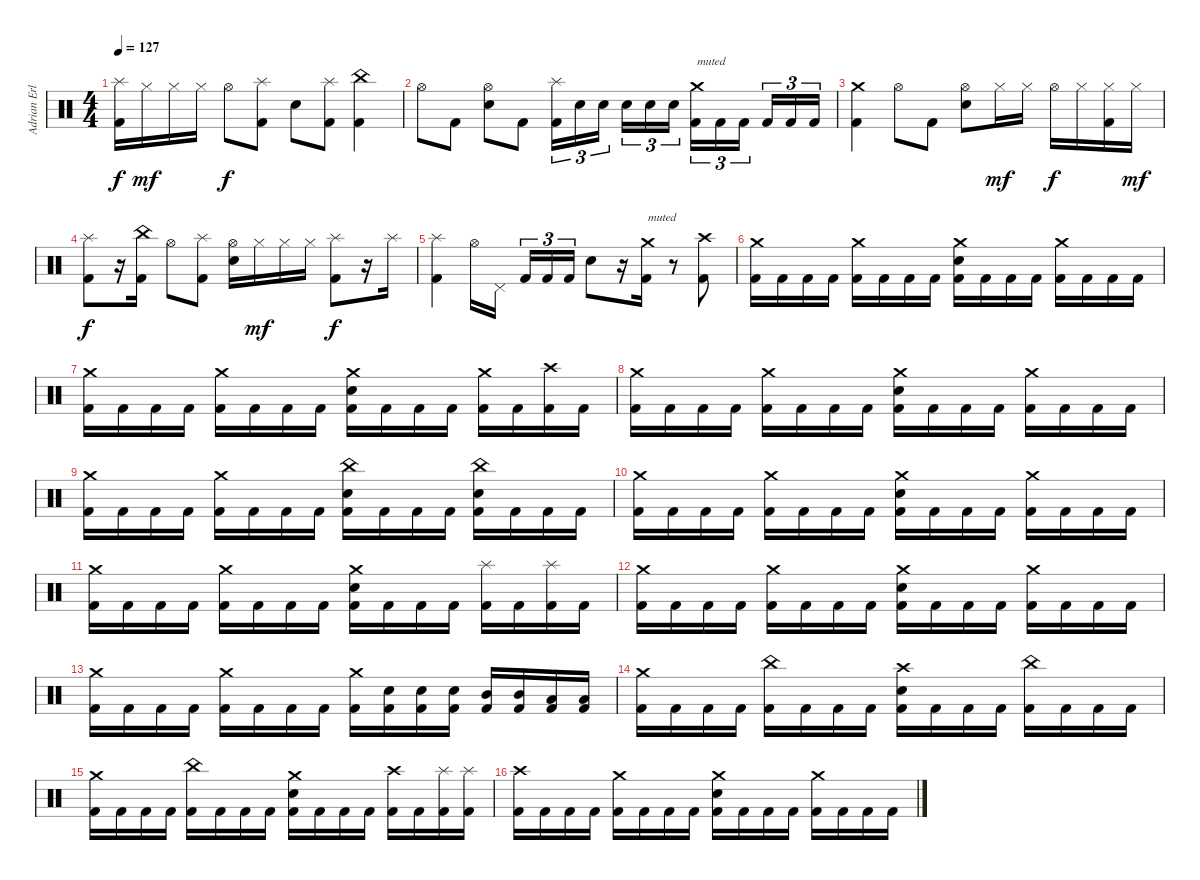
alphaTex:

\track ("Adrian Erlandsson" "Adrian Erl") {instrument percussion}
\staff {score}
\articulation defaults
\ts (4 4)
\tempo 127
\clef neutral
\ks c
("Splash (hit)" "Kick (hit) 2").16{dy f} "Hi-Hat (closed)".16{dy mf} "Hi-Hat (closed)".16 "Hi-Hat (closed)".16 "Hi-Hat (open)".8{dy f} ("Splash (hit)" "Kick (hit) 2").8 "Snare (hit) 2".8 ("Splash (hit)" "Kick (hit) 2").8 ("China (hit)" "Kick (hit) 2").4 |
"Hi-Hat (open)".8 "Kick (hit) 2".8 ("Hi-Hat (open)" "Snare (hit) 2").8 "Kick (hit) 2".8 ("Splash (hit)" "Kick (hit) 2").16{tu (3 2)} "Snare (hit) 2".16{tu (3 2)} "Snare (hit) 2".16{tu (3 2)} "Snare (hit) 2".16{tu (3 2)} "Snare (hit) 2".16{tu (3 2)} "Snare (hit) 2".16{tu (3 2)} ("Crash medium (hit)" "Kick (hit) 2").16{tu (3 2) txt "muted"} "Kick (hit) 2".16{tu (3 2)} "Kick (hit) 2".16{tu (3 2)} "Kick (hit) 2".16{tu (3 2)} "Kick (hit) 2".16{tu (3 2)} "Kick (hit) 2".16{tu (3 2)} |
("Crash medium (hit)" "Kick (hit) 2").4 "Hi-Hat (open)".8 "Kick (hit) 2".8 ("Hi-Hat (open)" "Snare (hit) 2").8 "Hi-Hat (closed)".16{dy mf} "Hi-Hat (closed)".16 "Hi-Hat (open)".16{dy f} "Hi-Hat (closed)".16 ("Hi-Hat (closed)" "Kick (hit) 2").16 "Hi-Hat (closed)".16{dy mf} |
("Splash (hit)" "Kick (hit) 2").8{dy f} r.16 ("China (hit)" "Kick (hit) 2").16 "Hi-Hat (open)".8 ("Splash (hit)" "Kick (hit) 2").8 ("Hi-Hat (open)" "Snare (hit) 2").16 "Hi-Hat (closed)".16{dy mf} "Hi-Hat (closed)".16 "Hi-Hat (closed)".16 ("Splash (hit)" "Kick (hit) 2").8{dy f} r.16 "Splash (hit)".16 |
("Splash (hit)" "Kick (hit) 2").4 "Hi-Hat (open)".16 "Pedal Hi-Hat (hit)".16 "Kick (hit) 2".16{tu (3 2)} "Kick (hit) 2".16{tu (3 2)} "Kick (hit) 2".16{tu (3 2)} "Snare (hit) 2".8 r.16 ("Crash medium (hit)" "Kick (hit) 2").16{txt "muted"} r.8 ("Crash high (hit)" "Kick (hit) 2").8 |
("Crash medium (hit)" "Kick (hit) 2").16 "Kick (hit) 2".16 "Kick (hit) 2".16 "Kick (hit) 2".16 ("Crash medium (hit)" "Kick (hit) 2").16 "Kick (hit) 2".16 "Kick (hit) 2".16 "Kick (hit) 2".16 ("Crash medium (hit)" "Snare (hit) 2" "Kick (hit) 2").16 "Kick (hit) 2".16 "Kick (hit) 2".16 "Kick (hit) 2".16 ("Crash medium (hit)" "Kick (hit) 2").16 "Kick (hit) 2".16 "Kick (hit) 2".16 "Kick (hit) 2".16 |
("Crash medium (hit)" "Kick (hit) 2").16 "Kick (hit) 2".16 "Kick (hit) 2".16 "Kick (hit) 2".16 ("Crash medium (hit)" "Kick (hit) 2").16 "Kick (hit) 2".16 "Kick (hit) 2".16 "Kick (hit) 2".16 ("Crash medium (hit)" "Snare (hit) 2" "Kick (hit) 2").16 "Kick (hit) 2".16 "Kick (hit) 2".16 "Kick (hit) 2".16 ("Crash medium (hit)" "Kick (hit) 2").16 "Kick (hit) 2".16 ("Crash high (hit)" "Kick (hit) 2").16 "Kick (hit) 2".16 |
("Crash medium (hit)" "Kick (hit) 2").16 "Kick (hit) 2".16 "Kick (hit) 2".16 "Kick (hit) 2".16 ("Crash medium (hit)" "Kick (hit) 2").16 "Kick (hit) 2".16 "Kick (hit) 2".16 "Kick (hit) 2".16 ("Crash medium (hit)" "Snare (hit) 2" "Kick (hit) 2").16 "Kick (hit) 2".16 "Kick (hit) 2".16 "Kick (hit) 2".16 ("Crash medium (hit)" "Kick (hit) 2").16 "Kick (hit) 2".16 "Kick (hit) 2".16 "Kick (hit) 2".16 |
("Crash medium (hit)" "Kick (hit) 2").16 "Kick (hit) 2".16 "Kick (hit) 2".16 "Kick (hit) 2".16 ("Crash medium (hit)" "Kick (hit) 2").16 "Kick (hit) 2".16 "Kick (hit) 2".16 "Kick (hit) 2".16 ("China (hit)" "Snare (hit) 2" "Kick (hit) 2").16 "Kick (hit) 2".16 "Kick (hit) 2".16 "Kick (hit) 2".16 ("China (hit)" "Snare (hit) 2" "Kick (hit) 2").16 "Kick (hit) 2".16 "Kick (hit) 2".16 "Kick (hit) 2".16 |
("Crash medium (hit)" "Kick (hit) 2").16 "Kick (hit) 2".16 "Kick (hit) 2".16 "Kick (hit) 2".16 ("Crash medium (hit)" "Kick (hit) 2").16 "Kick (hit) 2".16 "Kick (hit) 2".16 "Kick (hit) 2".16 ("Crash medium (hit)" "Snare (hit) 2" "Kick (hit) 2").16 "Kick (hit) 2".16 "Kick (hit) 2".16 "Kick (hit) 2".16 ("Crash medium (hit)" "Kick (hit) 2").16 "Kick (hit) 2".16 "Kick (hit) 2".16 "Kick (hit) 2".16 |
("Crash medium (hit)" "Kick (hit) 2").16 "Kick (hit) 2".16 "Kick (hit) 2".16 "Kick (hit) 2".16 ("Crash medium (hit)" "Kick (hit) 2").16 "Kick (hit) 2".16 "Kick (hit) 2".16 "Kick (hit) 2".16 ("Crash medium (hit)" "Snare (hit) 2" "Kick (hit) 2").16 "Kick (hit) 2".16 "Kick (hit) 2".16 "Kick (hit) 2".16 ("Splash (hit)" "Kick (hit) 2").16 "Kick (hit) 2".16 ("Splash (hit)" "Kick (hit) 2").16 "Kick (hit) 2".16 |
("Crash medium (hit)" "Kick (hit) 2").16 "Kick (hit) 2".16 "Kick (hit) 2".16 "Kick (hit) 2".16 ("Crash medium (hit)" "Kick (hit) 2").16 "Kick (hit) 2".16 "Kick (hit) 2".16 "Kick (hit) 2".16 ("Crash medium (hit)" "Snare (hit) 2" "Kick (hit) 2").16 "Kick (hit) 2".16 "Kick (hit) 2".16 "Kick (hit) 2".16 ("Crash medium (hit)" "Kick (hit) 2").16 "Kick (hit) 2".16 "Kick (hit) 2".16 "Kick (hit) 2".16 |
("Crash medium (hit)" "Kick (hit) 2").16 "Kick (hit) 2".16 "Kick (hit) 2".16 "Kick (hit) 2".16 ("Crash medium (hit)" "Kick (hit) 2").16 "Kick (hit) 2".16 "Kick (hit) 2".16 "Kick (hit) 2".16 ("Crash medium (hit)" "Kick (hit) 2").16 ("Snare (hit) 2" "Kick (hit) 2").16 ("Snare (hit) 2" "Kick (hit) 2").16 ("Snare (hit) 2" "Kick (hit) 2").16 ("Mid Tom (hit)" "Kick (hit) 2").16 ("Mid Tom (hit)" "Kick (hit) 2").16 ("Low Tom (hit)" "Kick (hit) 2").16 ("Low Tom (hit)" "Kick (hit) 2").16 |
("Crash medium (hit)" "Kick (hit) 2").16 "Kick (hit) 2".16 "Kick (hit) 2".16 "Kick (hit) 2".16 ("China (hit)" "Kick (hit) 2").16 "Kick (hit) 2".16 "Kick (hit) 2".16 "Kick (hit) 2".16 ("Crash high (hit)" "Snare (hit) 2" "Kick (hit) 2").16 "Kick (hit) 2".16 "Kick (hit) 2".16 "Kick (hit) 2".16 ("China (hit)" "Kick (hit) 2").16 "Kick (hit) 2".16 "Kick (hit) 2".16 "Kick (hit) 2".16 |
("Crash medium (hit)" "Kick (hit) 2").16 "Kick (hit) 2".16 "Kick (hit) 2".16 "Kick (hit) 2".16 ("China (hit)" "Kick (hit) 2").16 "Kick (hit) 2".16 "Kick (hit) 2".16 "Kick (hit) 2".16 ("Crash medium (hit)" "Snare (hit) 2" "Kick (hit) 2").16 "Kick (hit) 2".16 "Kick (hit) 2".16 "Kick (hit) 2".16 ("Crash high (hit)" "Kick (hit) 2").16 "Kick (hit) 2".16 ("Splash (hit)" "Kick (hit) 2").16 ("Splash (hit)" "Kick (hit) 2").16 |
("Crash high (hit)" "Kick (hit) 2").16 "Kick (hit) 2".16 "Kick (hit) 2".16 "Kick (hit) 2".16 ("Crash medium (hit)" "Kick (hit) 2").16 "Kick (hit) 2".16 "Kick (hit) 2".16 "Kick (hit) 2".16 ("Crash medium (hit)" "Snare (hit) 2" "Kick (hit) 2").16 "Kick (hit) 2".16 "Kick (hit) 2".16 "Kick (hit) 2".16 ("Crash medium (hit)" "Kick (hit) 2").16 "Kick (hit) 2".16 "Kick (hit) 2".16 "Kick (hit) 2".16
